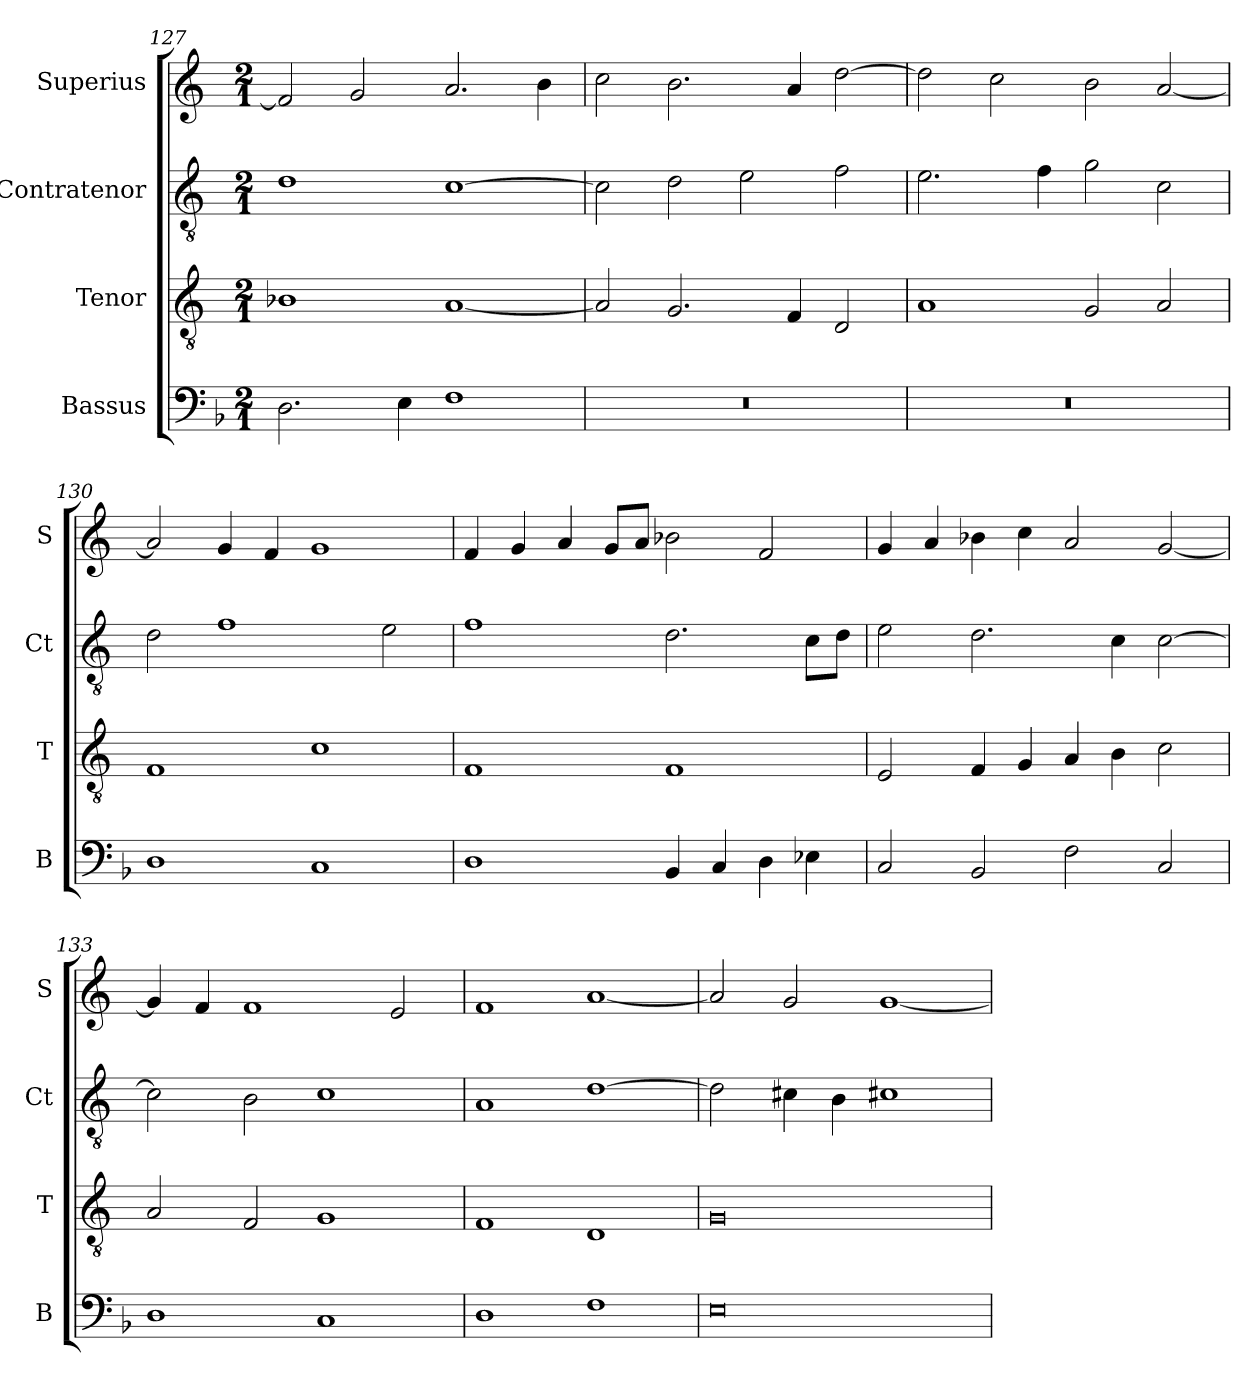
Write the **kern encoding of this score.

**kern	**kern	**kern	**kern
*part4	*part3	*part2	*part1
*staff4	*staff3	*staff2	*staff1
*I"Bassus	*I"Tenor	*I"Contratenor	*I"Superius
*I'B	*I'T	*I'Ct	*I'S
*clefF4	*clefGv2	*clefGv2	*clefG2
*k[b-]	*k[]	*k[]	*k[]
*M2/1	*M2/1	*M2/1	*M2/1
=127	=127	=127	=127
2.D	1B-X	1d	2f]
.	.	.	2g
4E	.	.	.
1F	[1A	[1c	2.a
.	.	.	4b
=128	=128	=128	=128
0r	2A]	2c]	2cc
.	2.G	2d	2.b
.	.	2e	.
.	4F	.	4a
.	2D	2f	[2dd
=129	=129	=129	=129
0r	1A	2.e	2dd]
.	.	.	2cc
.	.	4f	.
.	2G	2g	2b
.	2A	2c	[2a
=130	=130	=130	=130
1D	1F	2d	2a]
.	.	1f	4g
.	.	.	4f
1C	1c	.	1g
.	.	2e	.
=131	=131	=131	=131
1D	1F	1f	4f
.	.	.	4g
.	.	.	4a
.	.	.	8gL
.	.	.	8aJ
4BB-	1F	2.d	2b-X
4C	.	.	.
4D	.	.	2f
4E-X	.	8cL	.
.	.	8dJ	.
=132	=132	=132	=132
2C	2E	2e	4g
.	.	.	4a
2BB-	4F	2.d	4b-X
.	4G	.	4cc
2F	4A	.	2a
.	4B	4c	.
2C	2c	[2c	[2g
=133	=133	=133	=133
1D	2A	2c]	4g]
.	.	.	4f
.	2F	2B	1f
1C	1G	1c	.
.	.	.	2e
=134	=134	=134	=134
1D	1F	1A	1f
1F	1D	[1d	[1a
=135	=135	=135	=135
0E	0G	2d]	2a]
.	.	4c#X	2g
.	.	4B	.
.	.	1c#X	[1g
=	=	=	=
*-	*-	*-	*-
